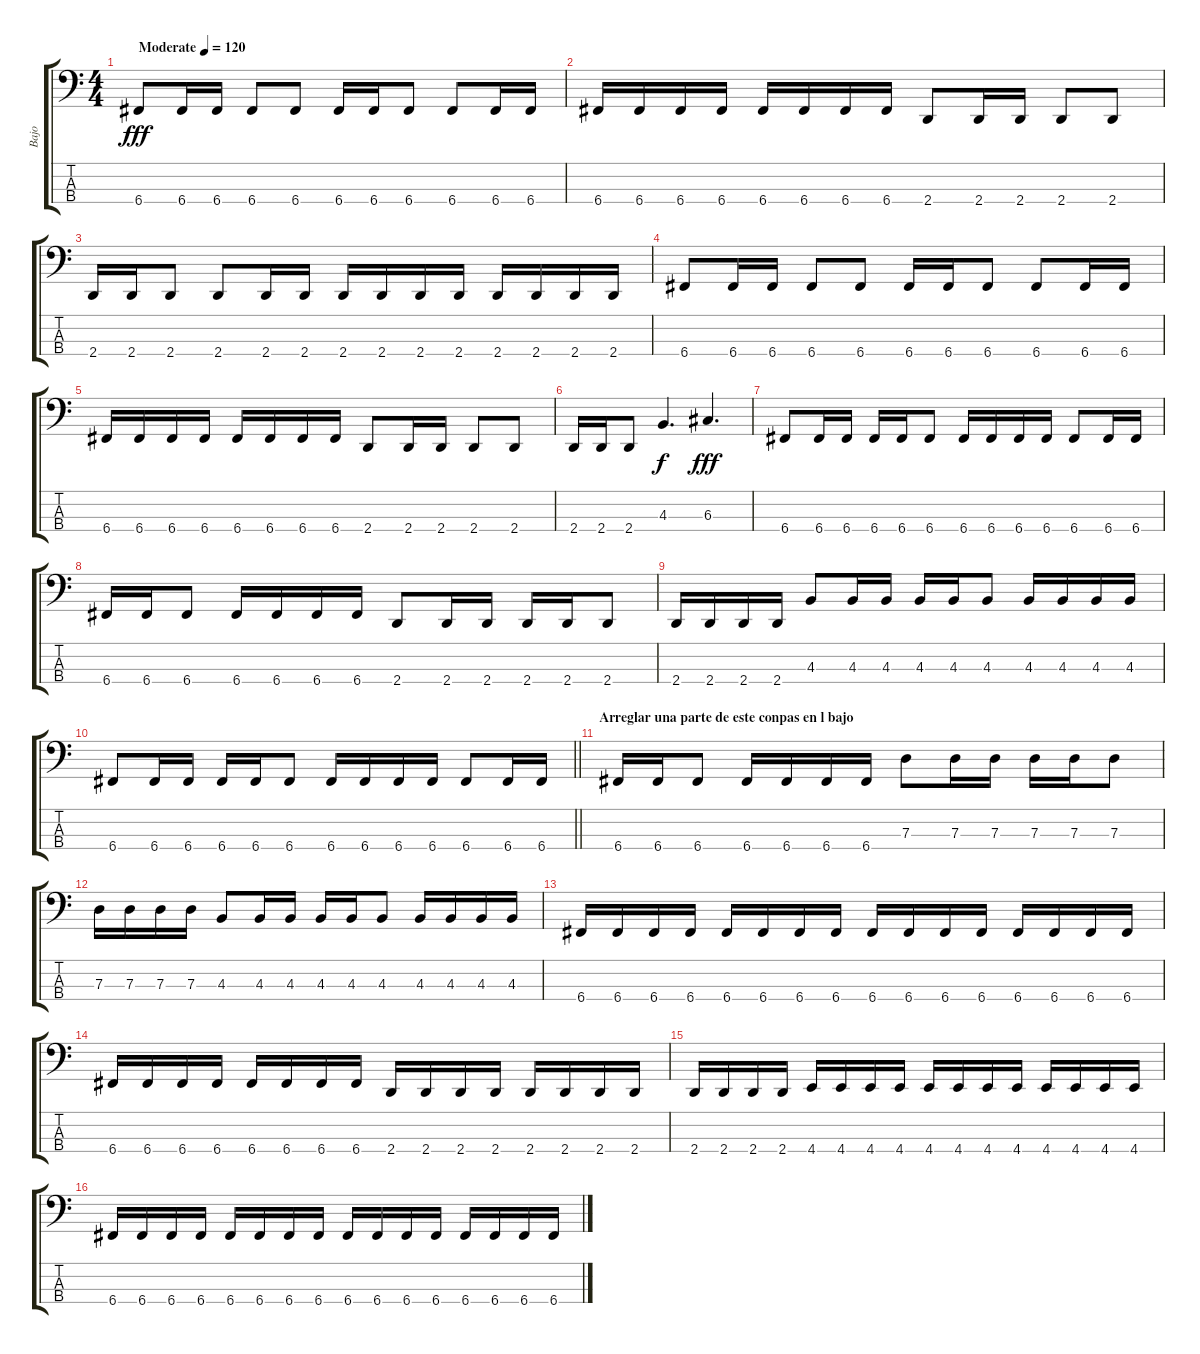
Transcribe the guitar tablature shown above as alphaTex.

\track ("Bajo" "Bajo") {instrument electricbasspick}
\staff {score tabs}
\tuning (F2 C2 G1 C1) {hide}
\ts (4 4)
\tempo (120 "Moderate")
\clef f4
\ks c
6.4.8{dy fff instrument electricbasspick} 6.4.16 6.4.16 6.4.8 6.4.8 6.4.16 6.4.16 6.4.8 6.4.8 6.4.16 6.4.16 |
6.4.16 6.4.16 6.4.16 6.4.16 6.4.16 6.4.16 6.4.16 6.4.16 2.4.8 2.4.16 2.4.16 2.4.8 2.4.8 |
2.4.16 2.4.16 2.4.8 2.4.8 2.4.16 2.4.16 2.4.16 2.4.16 2.4.16 2.4.16 2.4.16 2.4.16 2.4.16 2.4.16 |
6.4.8 6.4.16 6.4.16 6.4.8 6.4.8 6.4.16 6.4.16 6.4.8 6.4.8 6.4.16 6.4.16 |
6.4.16 6.4.16 6.4.16 6.4.16 6.4.16 6.4.16 6.4.16 6.4.16 2.4.8 2.4.16 2.4.16 2.4.8 2.4.8 |
2.4.16 2.4.16 2.4.8 4.3.4{d dy f} 6.3.4{d dy fff} |
6.4.8 6.4.16 6.4.16 6.4.16 6.4.16 6.4.8 6.4.16 6.4.16 6.4.16 6.4.16 6.4.8 6.4.16 6.4.16 |
6.4.16 6.4.16 6.4.8 6.4.16 6.4.16 6.4.16 6.4.16 2.4.8 2.4.16 2.4.16 2.4.16 2.4.16 2.4.8 |
2.4.16 2.4.16 2.4.16 2.4.16 4.3.8 4.3.16 4.3.16 4.3.16 4.3.16 4.3.8 4.3.16 4.3.16 4.3.16 4.3.16 |
\barLineRight lightlight
6.4.8 6.4.16 6.4.16 6.4.16 6.4.16 6.4.8 6.4.16 6.4.16 6.4.16 6.4.16 6.4.8 6.4.16 6.4.16 |
\section ("" "Arreglar una parte de este conpas en l bajo")
6.4.16 6.4.16 6.4.8 6.4.16 6.4.16 6.4.16 6.4.16 7.3.8 7.3.16 7.3.16 7.3.16 7.3.16 7.3.8 |
7.3.16 7.3.16 7.3.16 7.3.16 4.3.8 4.3.16 4.3.16 4.3.16 4.3.16 4.3.8 4.3.16 4.3.16 4.3.16 4.3.16 |
6.4.16 6.4.16 6.4.16 6.4.16 6.4.16 6.4.16 6.4.16 6.4.16 6.4.16 6.4.16 6.4.16 6.4.16 6.4.16 6.4.16 6.4.16 6.4.16 |
6.4.16 6.4.16 6.4.16 6.4.16 6.4.16 6.4.16 6.4.16 6.4.16 2.4.16 2.4.16 2.4.16 2.4.16 2.4.16 2.4.16 2.4.16 2.4.16 |
2.4.16 2.4.16 2.4.16 2.4.16 4.4.16 4.4.16 4.4.16 4.4.16 4.4.16 4.4.16 4.4.16 4.4.16 4.4.16 4.4.16 4.4.16 4.4.16 |
6.4.16 6.4.16 6.4.16 6.4.16 6.4.16 6.4.16 6.4.16 6.4.16 6.4.16 6.4.16 6.4.16 6.4.16 6.4.16 6.4.16 6.4.16 6.4.16
